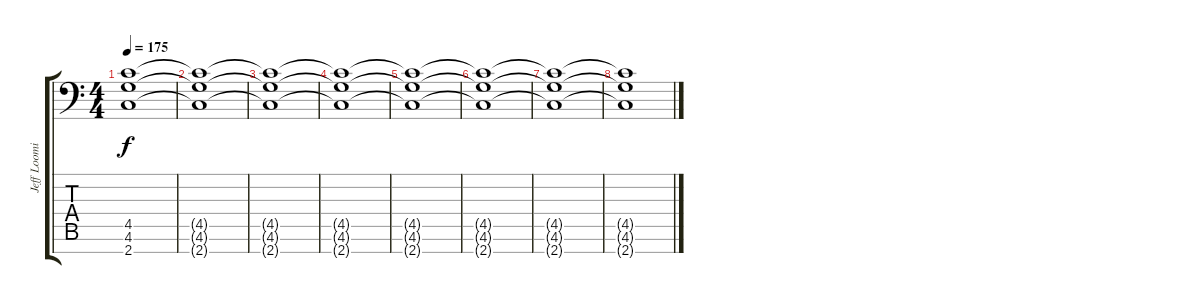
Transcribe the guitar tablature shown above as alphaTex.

\track ("Jeff Loomis" "Jeff Loomi") {instrument distortionguitar}
\staff {score tabs}
\tuning (Eb4 Bb3 Gb3 Db3 Ab2 Eb2 Bb1) {hide}
\ts (4 4)
\tempo 175
\clef f4
\ks c
(4.5 4.6 2.7).1{dy f} |
(4.5{t} 4.6{t} 2.7{t}).1 |
(4.5{t} 4.6{t} 2.7{t}).1 |
(4.5{t} 4.6{t} 2.7{t}).1 |
(4.5{t} 4.6{t} 2.7{t}).1 |
(4.5{t} 4.6{t} 2.7{t}).1 |
(4.5{t} 4.6{t} 2.7{t}).1 |
(4.5{t} 4.6{t} 2.7{t}).1
